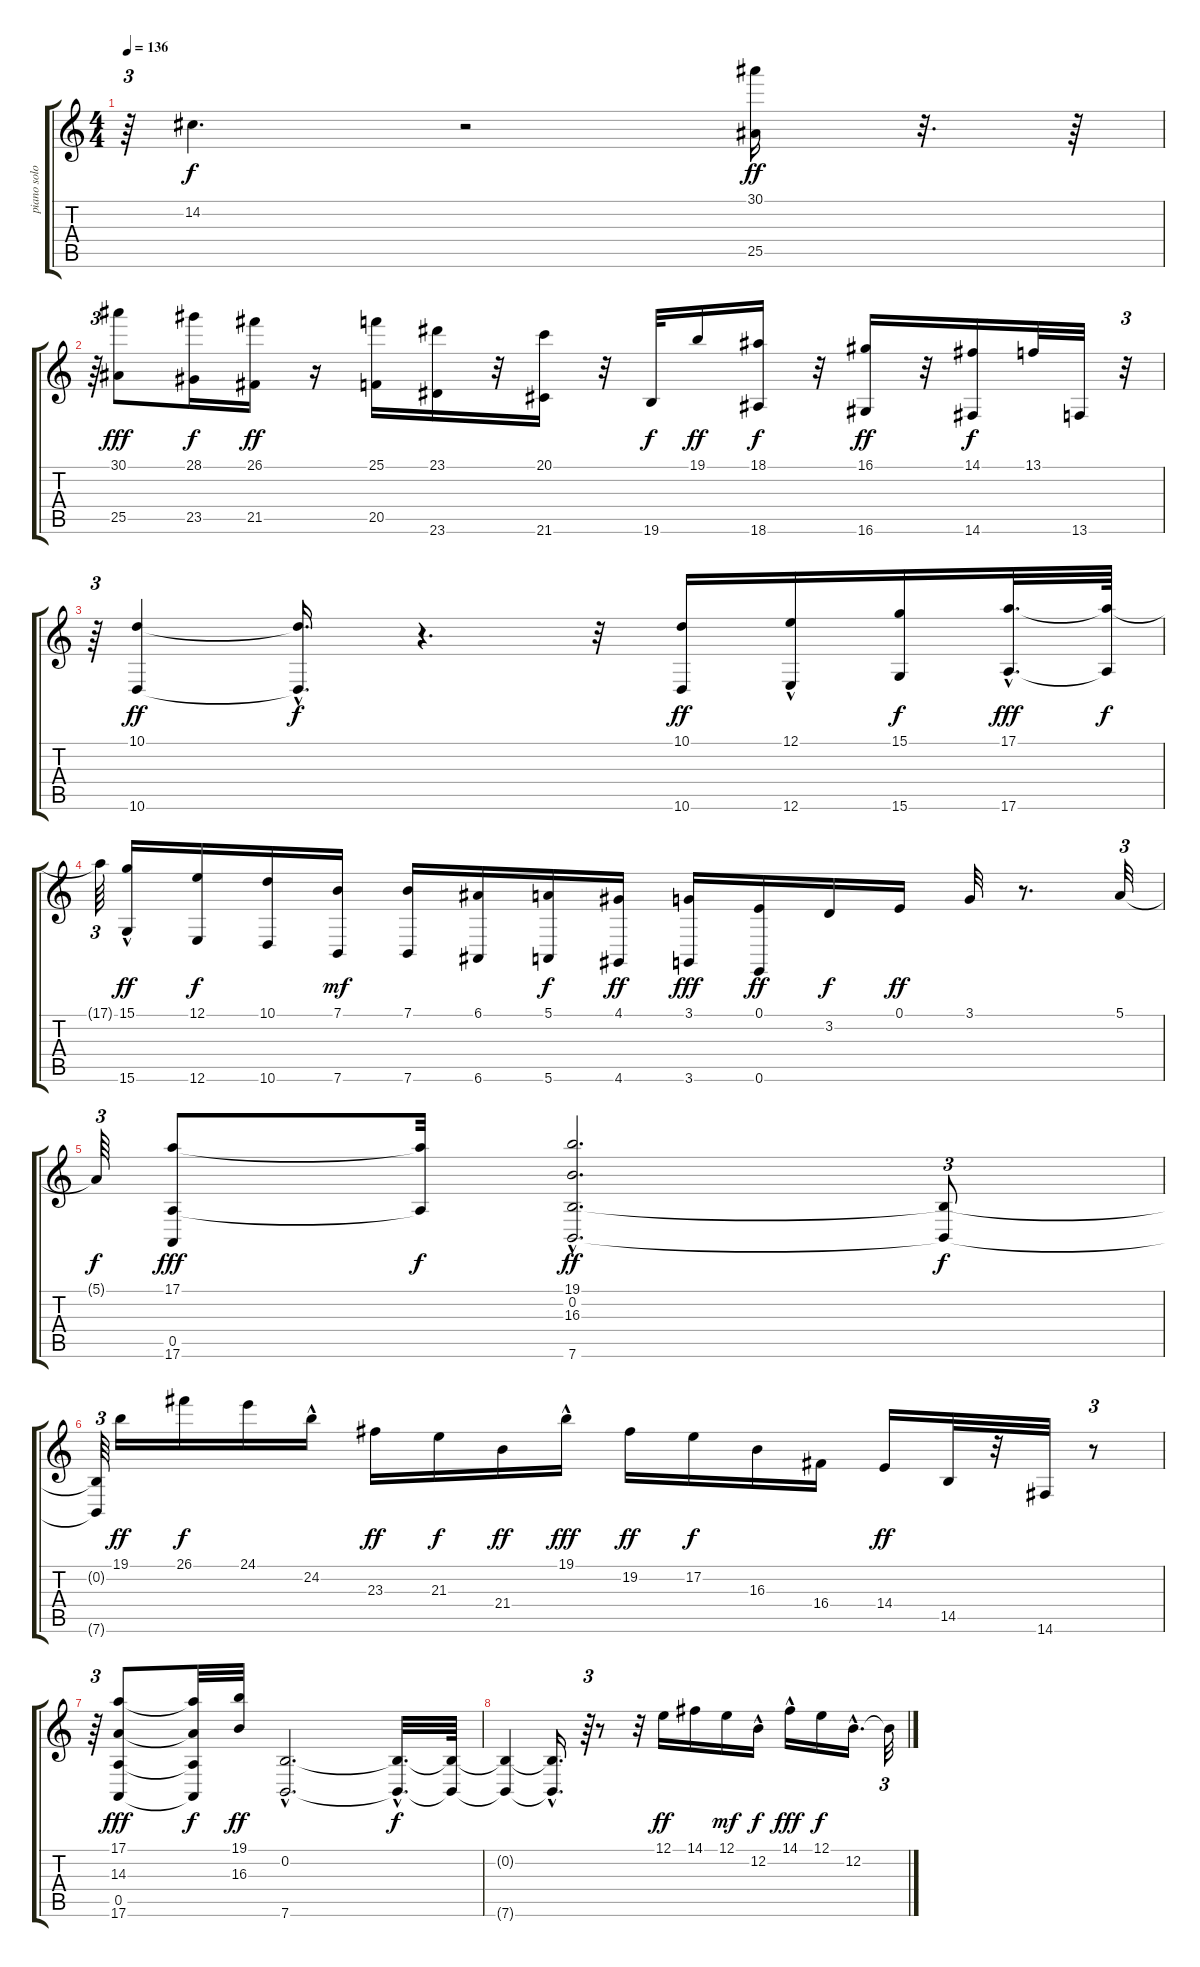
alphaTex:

\track ("piano solo" "piano solo") {instrument acousticgrandpiano}
\staff {score tabs}
\tuning (E4 B3 G3 D3 A2 E2) {hide}
\ts (4 4)
\tempo 136
\clef g2
\ks c
r.64{tu (3 2) dy f} 14.2.4{d} r.2 (30.1 25.5).16{dy ff} r.32{d} r.64 |
r.64{tu (3 2)} (30.1 25.5).8{dy fff} (28.1 23.5).16{dy f} (26.1 21.5).16{dy ff} r.16 (25.1 20.5).16 (23.1 23.6).16 r.32 (20.1 21.6).16 r.32 19.6.32{dy f} 19.1.16{dy ff} (18.1 18.6).16{dy f} r.32 (16.1 16.6).16{dy ff} r.32 (14.1 14.6).16{dy f} 13.1.32 13.6.32 r.32{tu (3 2)} |
r.64{tu (3 2)} (10.1 10.6).4{dy ff} (10.1{hac t} 10.6{hac t}).16{d dy f} r.4{d} r.32 (10.1 10.6).16{dy ff} (12.1{hac} 12.6).16 (15.1 15.6).16{dy f} (17.1{hac} 17.6{hac}).32{d dy fff} (17.1{t} 17.6{t}).64{dy f} |
17.1{t}.64{tu (3 2)} (15.1 15.6{hac}).16{dy ff} (12.1 12.6).16{dy f} (10.1 10.6).16 (7.1 7.6).16{dy mf} (7.1 7.6).16 (6.1 6.6).16 (5.1 5.6).16{dy f} (4.1 4.6).16{dy ff} (3.1 3.6).16{dy fff} (0.1 0.6).16{dy ff} 3.2.16{dy f} 0.1.16{dy ff} 3.1.32 r.8{d} 5.1.32{tu (3 2)} |
5.1{t}.64{tu (3 2) dy f} (17.1 0.5 17.6).8{dy fff} (17.1{t} 17.6{t}).32{dy f} (19.1 0.2{hac} 16.3 7.6{hac}).2{d dy ff} (0.2{t} 7.6{t}).8{tu (3 2) dy f} |
(0.2{t} 7.6{t}).64{tu (3 2)} 19.1.16{dy ff} 26.1.16{dy f} 24.1.16 24.2{hac}.16 23.3.16{dy ff} 21.3.16{dy f} 21.4.16{dy ff} 19.1{hac}.16{dy fff} 19.2.16{dy ff} 17.2.16{dy f} 16.3.16 16.4.16 14.4.16{dy ff} 14.5.32 r.32 14.6.32 r.8{tu (3 2)} |
r.64{tu (3 2)} (17.1 14.3 0.5 17.6).8{dy fff} (17.1{t} 14.3{t} 0.5{t} 17.6{t}).32{dy f} (19.1 16.3).32{dy ff} (0.2{hac} 7.6{hac}).2{d} (0.2{hac t} 7.6{hac t}).32{d dy f} (0.2{t} 7.6{t}).64 |
(0.2{t} 7.6{t}).4 (0.2{hac t} 7.6{hac t}).16{d} r.64{tu (3 2)} r.8 r.32 12.1.16{dy ff} 14.1.16 12.1.16{dy mf} 12.2{hac}.16{dy f} 14.1{hac}.16{dy fff} 12.1.16{dy f} 12.2{hac}.16{d} 12.2{t}.32{tu (3 2)}
